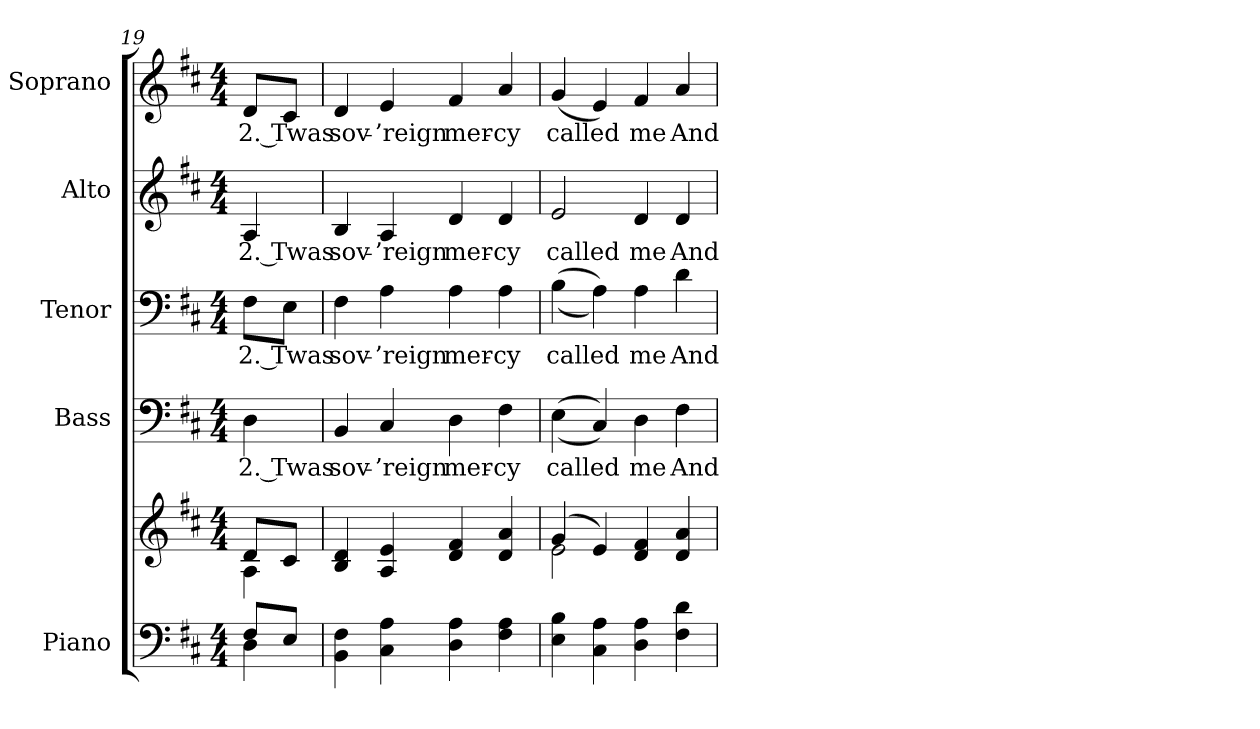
**kern	**kern	**kern	**text	**kern	**text	**kern	**text	**kern	**text
*part5	*part5	*part4	*part4	*part3	*part3	*part2	*part2	*part1	*part1
*staff6	*staff5	*staff4	*staff4	*staff3	*staff3	*staff2	*staff2	*staff1	*staff1
*I"Piano	*	*I"Bass	*	*I"Tenor	*	*I"Alto	*	*I"Soprano	*
*I'Pno.	*	*I'B.	*	*I'T.	*	*I'A.	*	*I'S.	*
!!LO:PB:g=z
*clefF4	*clefG2	*clefF4	*	*clefF4	*	*clefG2	*	*clefG2	*
*k[f#c#]	*k[f#c#]	*k[f#c#]	*	*k[f#c#]	*	*k[f#c#]	*	*k[f#c#]	*
*D:	*D:	*D:	*	*D:	*	*D:	*	*D:	*
*M4/4	*M4/4	*M4/4	*	*M4/4	*	*M4/4	*	*M4/4	*
=19	=19	=19	=19	=19	=19	=19	=19	=19	=19
*^	*^	*	*	*	*	*	*	*	*
!	!	!	!	!	!LO:LY:b:color=#000000	!	!	!	!	!	!
!	!	!	!	!	!	!	!LO:LY:b:color=#000000	!	!	!	!
!	!	!	!	!	!	!	!	!	!LO:LY:b:color=#000000	!	!
!	!	!	!	!	!	!	!	!	!	!	!LO:LY:b:color=#000000
8F#i/L	4Di\	8di/L	4Ai\	4Di\	2. Twas	8F#i\L	2. Twas	4Ai/	2. Twas	8di/L	2. Twas
8Ei/J	.	8c#i/J	.	.	.	8Ei\J	.	.	.	8c#i/J	.
*v	*v	*	*	*	*	*	*	*	*	*	*
*	*v	*v	*	*	*	*	*	*	*	*
=20	=20	=20	=20	=20	=20	=20	=20	=20	=20
!	!	!	!LO:LY:b:color=#000000	!	!	!	!	!	!
!	!	!	!	!	!LO:LY:b:color=#000000	!	!	!	!
!	!	!	!	!	!	!	!LO:LY:b:color=#000000	!	!
!	!	!	!	!	!	!	!	!	!LO:LY:b:color=#000000
4BBi\ 4F#i	4Bi/ 4di	4BBi/	sov-	4F#i\	sov-	4Bi/	sov-	4di/	sov-
!	!	!	!LO:LY:b:color=#000000	!	!	!	!	!	!
!	!	!	!	!	!LO:LY:b:color=#000000	!	!	!	!
!	!	!	!	!	!	!	!LO:LY:b:color=#000000	!	!
!	!	!	!	!	!	!	!	!	!LO:LY:b:color=#000000
4C#i\ 4Ai	4Ai/ 4ei	4C#i/	-’reign	4Ai\	-’reign	4Ai/	-’reign	4ei/	-’reign
!	!	!	!LO:LY:b:color=#000000	!	!	!	!	!	!
!	!	!	!	!	!LO:LY:b:color=#000000	!	!	!	!
!	!	!	!	!	!	!	!LO:LY:b:color=#000000	!	!
!	!	!	!	!	!	!	!	!	!LO:LY:b:color=#000000
4Di\ 4Ai	4di/ 4f#i	4Di\	mer-	4Ai\	mer-	4di/	mer-	4f#i/	mer-
!	!	!	!LO:LY:b:color=#000000	!	!	!	!	!	!
!	!	!	!	!	!LO:LY:b:color=#000000	!	!	!	!
!	!	!	!	!	!	!	!LO:LY:b:color=#000000	!	!
!	!	!	!	!	!	!	!	!	!LO:LY:b:color=#000000
4F#i\ 4Ai	4di/ 4ai	4F#i\	-cy	4Ai\	-cy	4di/	-cy	4ai/	-cy
!!LO:PB:g=z
=21	=21	=21	=21	=21	=21	=21	=21	=21	=21
*	*^	*	*	*	*	*	*	*	*
!	!	!	!	!LO:LY:b:color=#000000	!	!	!	!	!	!
!	!	!	!	!	!	!LO:LY:b:color=#000000	!	!	!	!
!	!	!	!	!	!	!	!	!LO:LY:b:color=#000000	!	!
!	!	!	!	!	!	!	!	!	!	!LO:LY:b:color=#000000
4Ei\ 4Bi	(4gi/	2ei\	((4Ei\	called	((4Bi\	called	2ei/	called	(4gi/	called
4C#i\ 4Ai	4ei/)	.	4C#i/))	.	4Ai\))	.	.	.	4ei/)	.
!	!	!	!	!LO:LY:b:color=#000000	!	!	!	!	!	!
!	!	!	!	!	!	!LO:LY:b:color=#000000	!	!	!	!
!	!	!	!	!	!	!	!	!LO:LY:b:color=#000000	!	!
!	!	!	!	!	!	!	!	!	!	!LO:LY:b:color=#000000
4Di\ 4Ai	4di/ 4f#i	2ryy	4Di\	me	4Ai\	me	4di/	me	4f#i/	me
!	!	!	!	!LO:LY:b:color=#000000	!	!	!	!	!	!
!	!	!	!	!	!	!LO:LY:b:color=#000000	!	!	!	!
!	!	!	!	!	!	!	!	!LO:LY:b:color=#000000	!	!
!	!	!	!	!	!	!	!	!	!	!LO:LY:b:color=#000000
4F#i\ 4di	4di/ 4ai	.	4F#i\	And	4di\	And	4di/	And	4ai/	And
*	*v	*v	*	*	*	*	*	*	*	*
=	=	=	=	=	=	=	=	=	=
*-	*-	*-	*-	*-	*-	*-	*-	*-	*-
